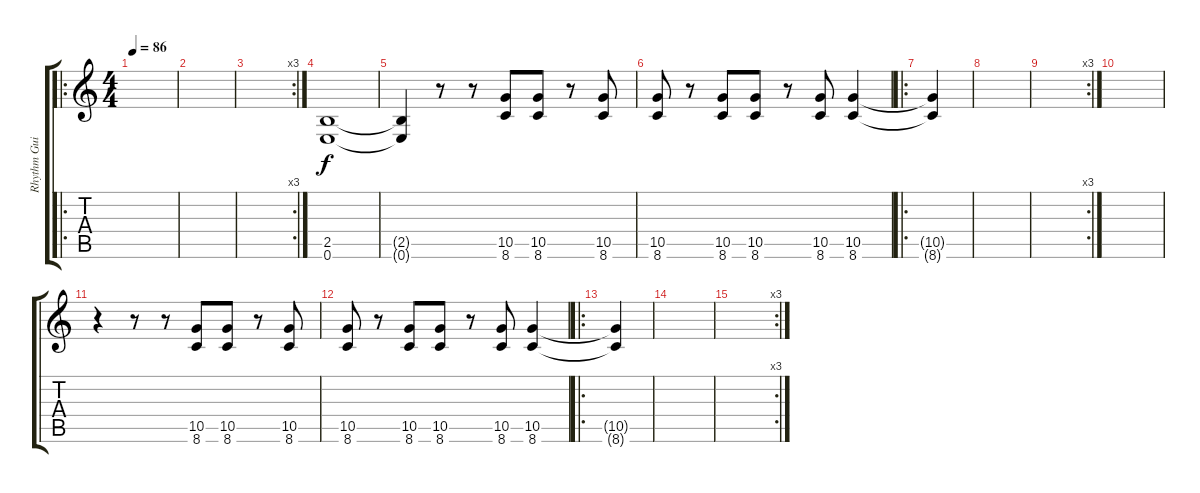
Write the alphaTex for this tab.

\track ("Rhythm Guitar" "Rhythm Gui") {instrument distortionguitar}
\staff {score tabs}
\tuning (E4 B3 G3 D3 A2 E2) {hide}
\ro
\ts (4 4)
\tempo 86
\clef g2
\ks c
|
|
\rc 3
|
(2.5 0.6).1 |
(2.5{t} 0.6{t}).4 r.8 r.8 (10.5 8.6).8 (10.5 8.6).8 r.8 (10.5 8.6).8 |
(10.5 8.6).8 r.8 (10.5 8.6).8 (10.5 8.6).8 r.8 (10.5 8.6).8 (10.5 8.6).4 |
\ro
(10.5{t} 8.6{t}).4 |
|
\rc 3
|
|
r.4 r.8 r.8 (10.5 8.6).8 (10.5 8.6).8 r.8 (10.5 8.6).8 |
(10.5 8.6).8 r.8 (10.5 8.6).8 (10.5 8.6).8 r.8 (10.5 8.6).8 (10.5 8.6).4 |
\ro
(10.5{t} 8.6{t}).4 |
|
\rc 3
